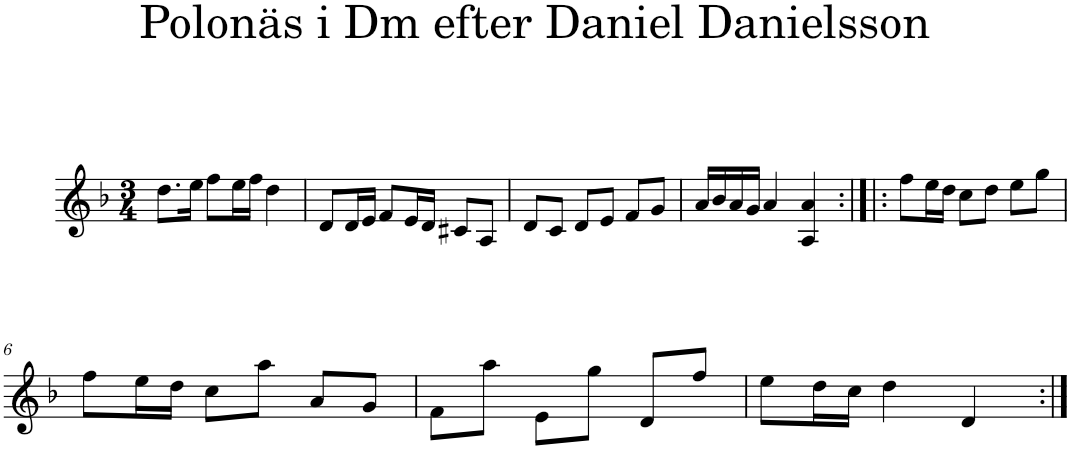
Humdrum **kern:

**kern
*part1
*staff1
*I"Piano
*I'Pno
*clefG2
*k[b-]
*d:
*M3/4
=1
8.dd\L
16ee\Jk
8ff\L
16ee\L
16ff\JJ
4dd\
=2
8d/L
16d/L
16e/JJ
8f/L
16e/L
16d/JJ
8c#X/L
8A/J
=3
8d/L
8c/J
8d/L
8e/J
8f/L
8g/J
=4
16a/LL
16b-/
16a/
16g/JJ
4a/
4A/ 4a/
=5:|!|:
8ff\L
16ee\L
16dd\JJ
8cc\L
8dd\J
8ee\L
8gg\J
!!LO:LB:g=z
=6
8ff\L
16ee\L
16dd\JJ
8cc\L
8aa\J
8a/L
8g/J
=7
8f\L
8aa\J
8e\L
8gg\J
8d/L
8ff/J
=8
8ee\L
16dd\L
16cc\JJ
4dd\
4d/
=:|!
*-
